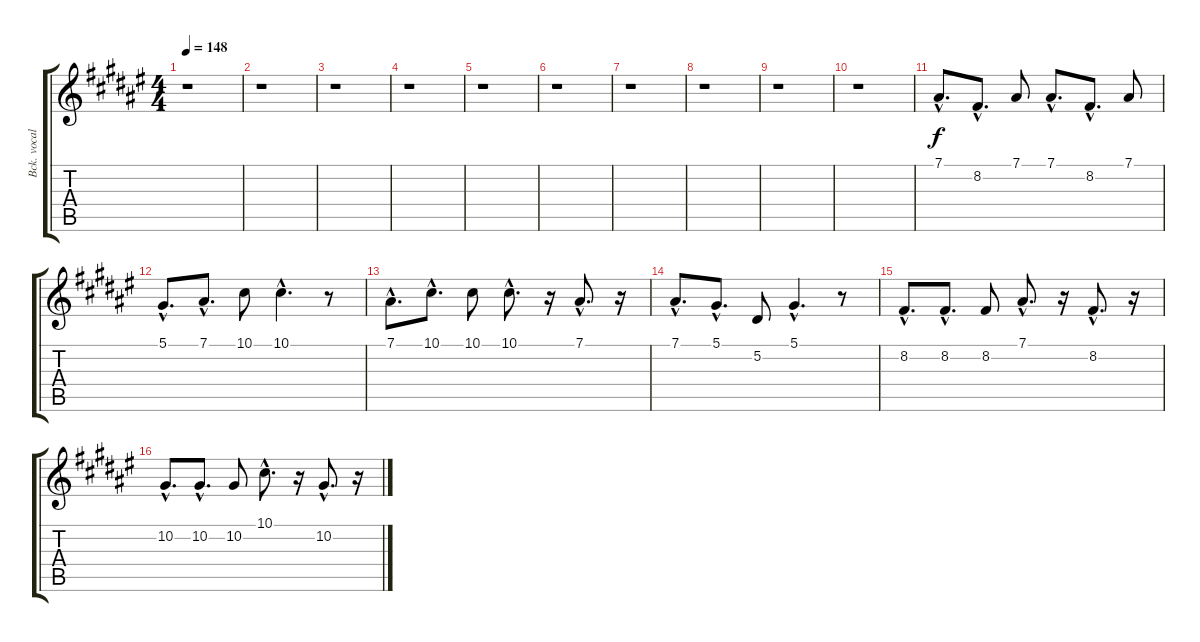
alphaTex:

\track ("Bck. vocal" "Bck. vocal") {instrument sopranosax}
\staff {score tabs}
\tuning (Eb4 Bb3 Gb3 Db3 Ab2 Eb2) {hide}
\ts (4 4)
\tempo 148
\clef g2
\ks d#minor
r.1{dy f} |
r.1 |
r.1 |
r.1 |
r.1 |
r.1 |
r.1 |
r.1 |
r.1 |
r.1 |
7.1{hac}.8{d} 8.2{hac}.8{d} 7.1.8 7.1{hac}.8{d} 8.2{hac}.8{d} 7.1.8 |
5.1{hac}.8{d} 7.1{hac}.8{d} 10.1.8 10.1{hac}.4{d} r.8 |
7.1{hac}.8{d} 10.1{hac}.8{d} 10.1.8 10.1{hac}.8{d} r.16 7.1{hac}.8{d} r.16 |
7.1{hac}.8{d} 5.1{hac}.8{d} 5.2.8 5.1{hac}.4{d} r.8 |
8.2{hac}.8{d} 8.2{hac}.8{d} 8.2.8 7.1{hac}.8{d} r.16 8.2{hac}.8{d} r.16 |
10.2{hac}.8{d} 10.2{hac}.8{d} 10.2.8 10.1{hac}.8{d} r.16 10.2{hac}.8{d} r.16
